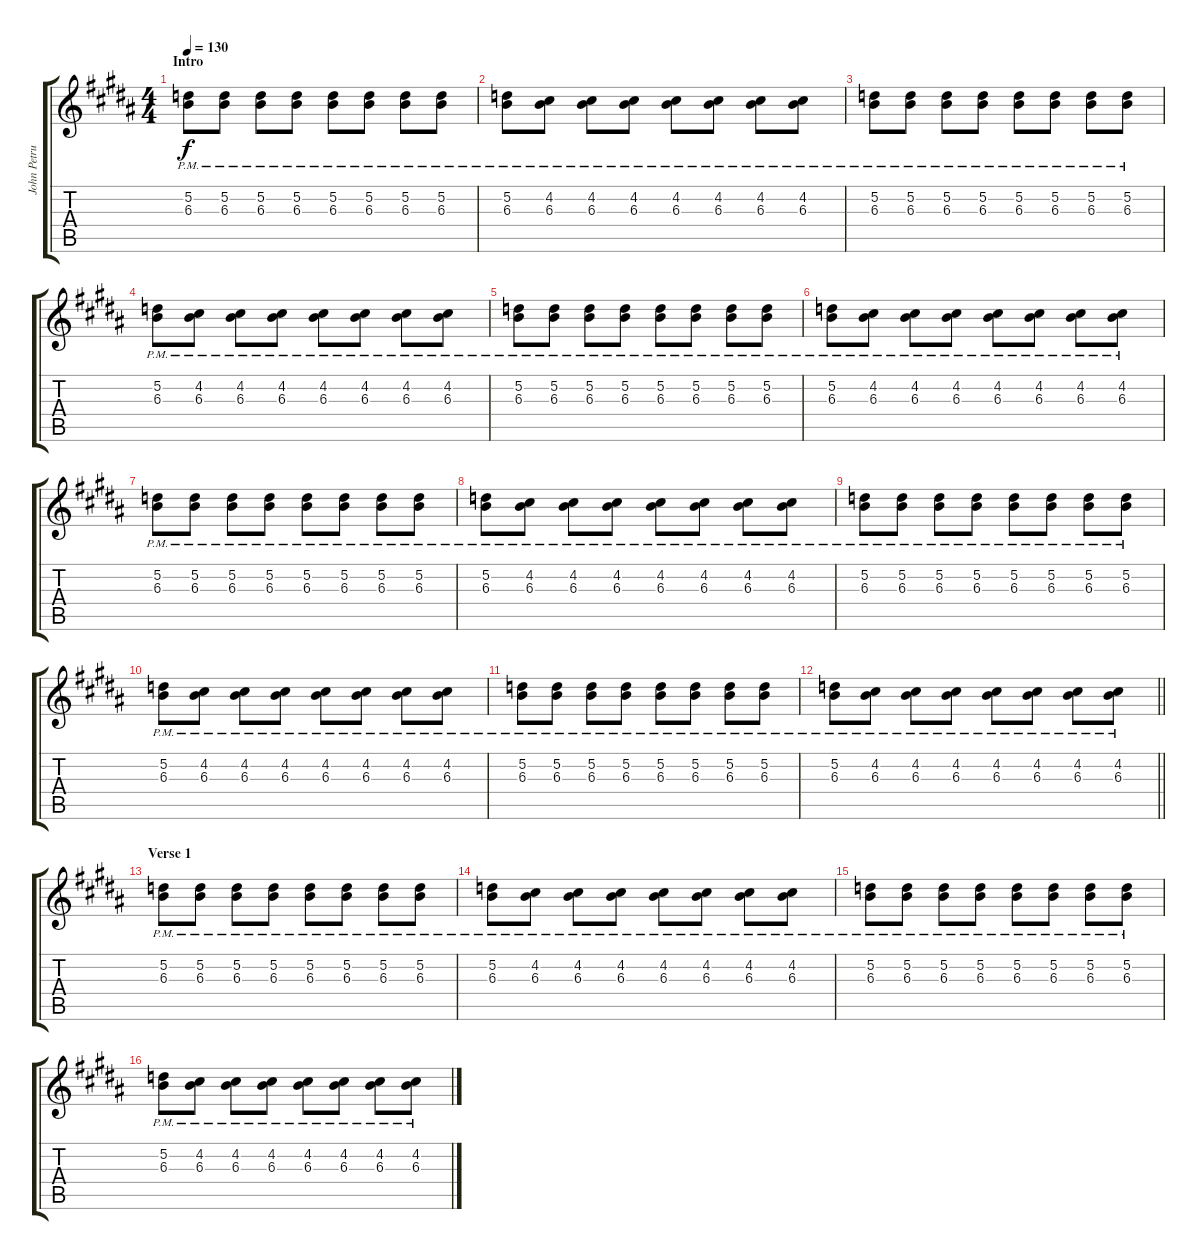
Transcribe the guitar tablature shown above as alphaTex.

\track ("John Petrucci" "John Petru") {instrument overdrivenguitar}
\staff {score tabs}
\tuning (D4 A3 F3 C3 G2 D2) {hide}
\ts (4 4)
\section ("" "Intro")
\tempo 130
\clef g2
\ks g#minor
(5.2{pm} 6.3{pm}).8{dy f volume 15 instrument overdrivenguitar} (5.2{pm} 6.3{pm}).8 (5.2{pm} 6.3{pm}).8 (5.2{pm} 6.3{pm}).8 (5.2{pm} 6.3{pm}).8 (5.2{pm} 6.3{pm}).8 (5.2{pm} 6.3{pm}).8 (5.2{pm} 6.3{pm}).8 |
(5.2{pm} 6.3{pm}).8 (4.2{pm} 6.3{pm}).8 (4.2{pm} 6.3{pm}).8 (4.2{pm} 6.3{pm}).8 (4.2{pm} 6.3{pm}).8 (4.2{pm} 6.3{pm}).8 (4.2{pm} 6.3{pm}).8 (4.2{pm} 6.3{pm}).8 |
(5.2{pm} 6.3{pm}).8 (5.2{pm} 6.3{pm}).8 (5.2{pm} 6.3{pm}).8 (5.2{pm} 6.3{pm}).8 (5.2{pm} 6.3{pm}).8 (5.2{pm} 6.3{pm}).8 (5.2{pm} 6.3{pm}).8 (5.2{pm} 6.3{pm}).8 |
(5.2{pm} 6.3{pm}).8 (4.2{pm} 6.3{pm}).8 (4.2{pm} 6.3{pm}).8 (4.2{pm} 6.3{pm}).8 (4.2{pm} 6.3{pm}).8 (4.2{pm} 6.3{pm}).8 (4.2{pm} 6.3{pm}).8 (4.2{pm} 6.3{pm}).8 |
(5.2{pm} 6.3{pm}).8 (5.2{pm} 6.3{pm}).8 (5.2{pm} 6.3{pm}).8 (5.2{pm} 6.3{pm}).8 (5.2{pm} 6.3{pm}).8 (5.2{pm} 6.3{pm}).8 (5.2{pm} 6.3{pm}).8 (5.2{pm} 6.3{pm}).8 |
(5.2{pm} 6.3{pm}).8 (4.2{pm} 6.3{pm}).8 (4.2{pm} 6.3{pm}).8 (4.2{pm} 6.3{pm}).8 (4.2{pm} 6.3{pm}).8 (4.2{pm} 6.3{pm}).8 (4.2{pm} 6.3{pm}).8 (4.2{pm} 6.3{pm}).8 |
(5.2{pm} 6.3{pm}).8 (5.2{pm} 6.3{pm}).8 (5.2{pm} 6.3{pm}).8 (5.2{pm} 6.3{pm}).8 (5.2{pm} 6.3{pm}).8 (5.2{pm} 6.3{pm}).8 (5.2{pm} 6.3{pm}).8 (5.2{pm} 6.3{pm}).8 |
(5.2{pm} 6.3{pm}).8 (4.2{pm} 6.3{pm}).8 (4.2{pm} 6.3{pm}).8 (4.2{pm} 6.3{pm}).8 (4.2{pm} 6.3{pm}).8 (4.2{pm} 6.3{pm}).8 (4.2{pm} 6.3{pm}).8 (4.2{pm} 6.3{pm}).8 |
(5.2{pm} 6.3{pm}).8 (5.2{pm} 6.3{pm}).8 (5.2{pm} 6.3{pm}).8 (5.2{pm} 6.3{pm}).8 (5.2{pm} 6.3{pm}).8 (5.2{pm} 6.3{pm}).8 (5.2{pm} 6.3{pm}).8 (5.2{pm} 6.3{pm}).8 |
(5.2{pm} 6.3{pm}).8 (4.2{pm} 6.3{pm}).8 (4.2{pm} 6.3{pm}).8 (4.2{pm} 6.3{pm}).8 (4.2{pm} 6.3{pm}).8 (4.2{pm} 6.3{pm}).8 (4.2{pm} 6.3{pm}).8 (4.2{pm} 6.3{pm}).8 |
(5.2{pm} 6.3{pm}).8 (5.2{pm} 6.3{pm}).8 (5.2{pm} 6.3{pm}).8 (5.2{pm} 6.3{pm}).8 (5.2{pm} 6.3{pm}).8 (5.2{pm} 6.3{pm}).8 (5.2{pm} 6.3{pm}).8 (5.2{pm} 6.3{pm}).8 |
\barLineRight lightlight
(5.2{pm} 6.3{pm}).8 (4.2{pm} 6.3{pm}).8 (4.2{pm} 6.3{pm}).8 (4.2{pm} 6.3{pm}).8 (4.2{pm} 6.3{pm}).8 (4.2{pm} 6.3{pm}).8 (4.2{pm} 6.3{pm}).8 (4.2{pm} 6.3{pm}).8 |
\section ("" "Verse 1")
(5.2{pm} 6.3{pm}).8 (5.2{pm} 6.3{pm}).8 (5.2{pm} 6.3{pm}).8 (5.2{pm} 6.3{pm}).8 (5.2{pm} 6.3{pm}).8 (5.2{pm} 6.3{pm}).8 (5.2{pm} 6.3{pm}).8 (5.2{pm} 6.3{pm}).8 |
(5.2{pm} 6.3{pm}).8 (4.2{pm} 6.3{pm}).8 (4.2{pm} 6.3{pm}).8 (4.2{pm} 6.3{pm}).8 (4.2{pm} 6.3{pm}).8 (4.2{pm} 6.3{pm}).8 (4.2{pm} 6.3{pm}).8 (4.2{pm} 6.3{pm}).8 |
(5.2{pm} 6.3{pm}).8 (5.2{pm} 6.3{pm}).8 (5.2{pm} 6.3{pm}).8 (5.2{pm} 6.3{pm}).8 (5.2{pm} 6.3{pm}).8 (5.2{pm} 6.3{pm}).8 (5.2{pm} 6.3{pm}).8 (5.2{pm} 6.3{pm}).8 |
(5.2{pm} 6.3{pm}).8 (4.2{pm} 6.3{pm}).8 (4.2{pm} 6.3{pm}).8 (4.2{pm} 6.3{pm}).8 (4.2{pm} 6.3{pm}).8 (4.2{pm} 6.3{pm}).8 (4.2{pm} 6.3{pm}).8 (4.2{pm} 6.3{pm}).8
